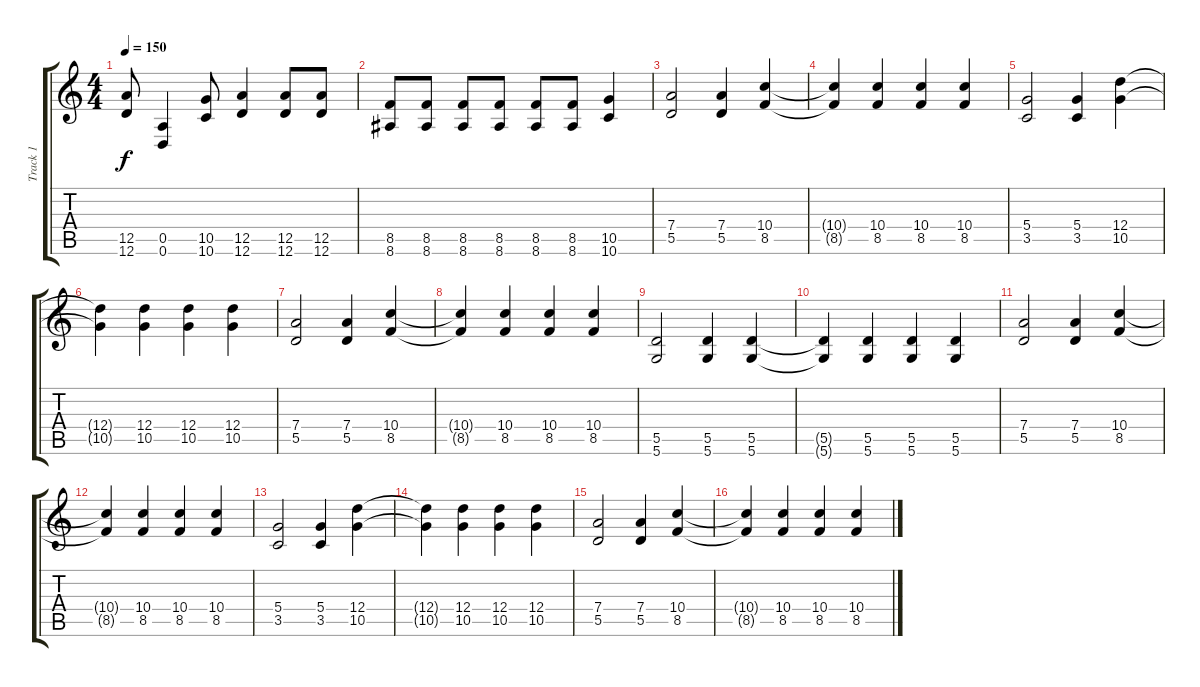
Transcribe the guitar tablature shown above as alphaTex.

\track ("Track 1" "Track 1") {instrument distortionguitar}
\staff {score tabs}
\tuning (E4 B3 G3 D3 A2 D2) {hide}
\ts (4 4)
\tempo 150
\clef g2
\ks c
(12.5 12.6).8{dy f} (0.5 0.6).4 (10.5 10.6).8 (12.5 12.6).4 (12.5 12.6).8 (12.5 12.6).8 |
(8.5 8.6).8 (8.5 8.6).8 (8.5 8.6).8 (8.5 8.6).8 (8.5 8.6).8 (8.5 8.6).8 (10.5 10.6).4 |
(7.4 5.5).2 (7.4 5.5).4 (10.4 8.5).4 |
(10.4{t} 8.5{t}).4 (10.4 8.5).4 (10.4 8.5).4 (10.4 8.5).4 |
(5.4 3.5).2 (5.4 3.5).4 (12.4 10.5).4 |
(12.4{t} 10.5{t}).4 (12.4 10.5).4 (12.4 10.5).4 (12.4 10.5).4 |
(7.4 5.5).2 (7.4 5.5).4 (10.4 8.5).4 |
(10.4{t} 8.5{t}).4 (10.4 8.5).4 (10.4 8.5).4 (10.4 8.5).4 |
(5.5 5.6).2 (5.5 5.6).4 (5.5 5.6).4 |
(5.5{t} 5.6{t}).4 (5.5 5.6).4 (5.5 5.6).4 (5.5 5.6).4 |
(7.4 5.5).2 (7.4 5.5).4 (10.4 8.5).4 |
(10.4{t} 8.5{t}).4 (10.4 8.5).4 (10.4 8.5).4 (10.4 8.5).4 |
(5.4 3.5).2 (5.4 3.5).4 (12.4 10.5).4 |
(12.4{t} 10.5{t}).4 (12.4 10.5).4 (12.4 10.5).4 (12.4 10.5).4 |
(7.4 5.5).2 (7.4 5.5).4 (10.4 8.5).4 |
(10.4{t} 8.5{t}).4 (10.4 8.5).4 (10.4 8.5).4 (10.4 8.5).4
